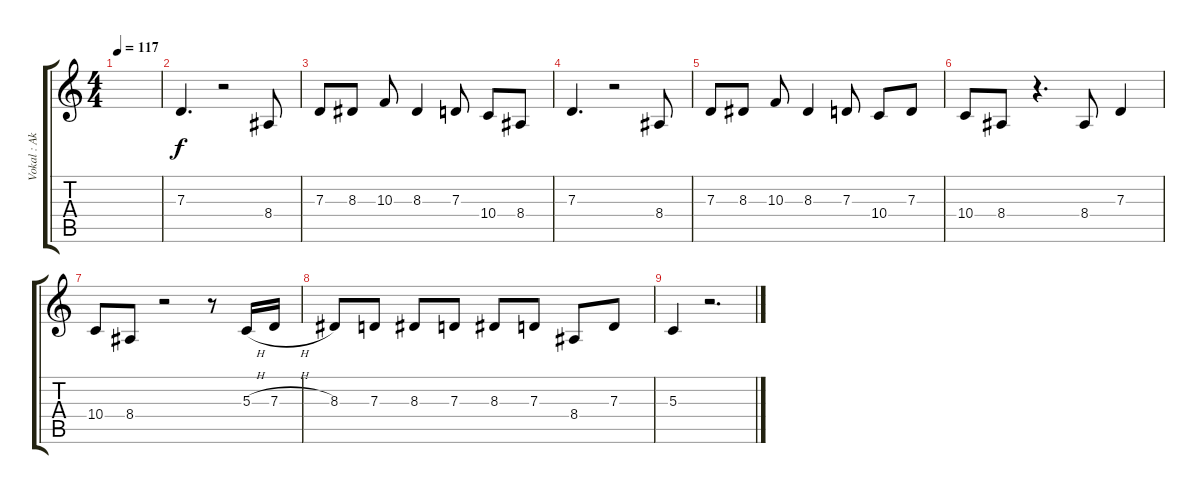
\track ("Vokal : Akiyama Mio - San" "Vokal : Ak") {instrument clarinet}
\staff {score tabs}
\tuning (E4 B3 G3 D3 A2 E2) {hide}
\ts (4 4)
\tempo 117
\clef g2
\ks c
|
7.3.4{d} r.2 8.4.8 |
7.3.8 8.3.8 10.3.8 8.3.4 7.3.8 10.4.8 8.4.8 |
7.3.4{d} r.2 8.4.8 |
7.3.8 8.3.8 10.3.8 8.3.4 7.3.8 10.4.8 7.3.8 |
10.4.8 8.4.8 r.4{d} 8.4.8 7.3.4 |
10.4.8 8.4.8 r.2 r.8 5.3{h}.16 7.3{h}.16 |
8.3.8 7.3.8 8.3.8 7.3.8 8.3.8 7.3.8 8.4.8 7.3.8 |
5.3.4 r.2{d}
